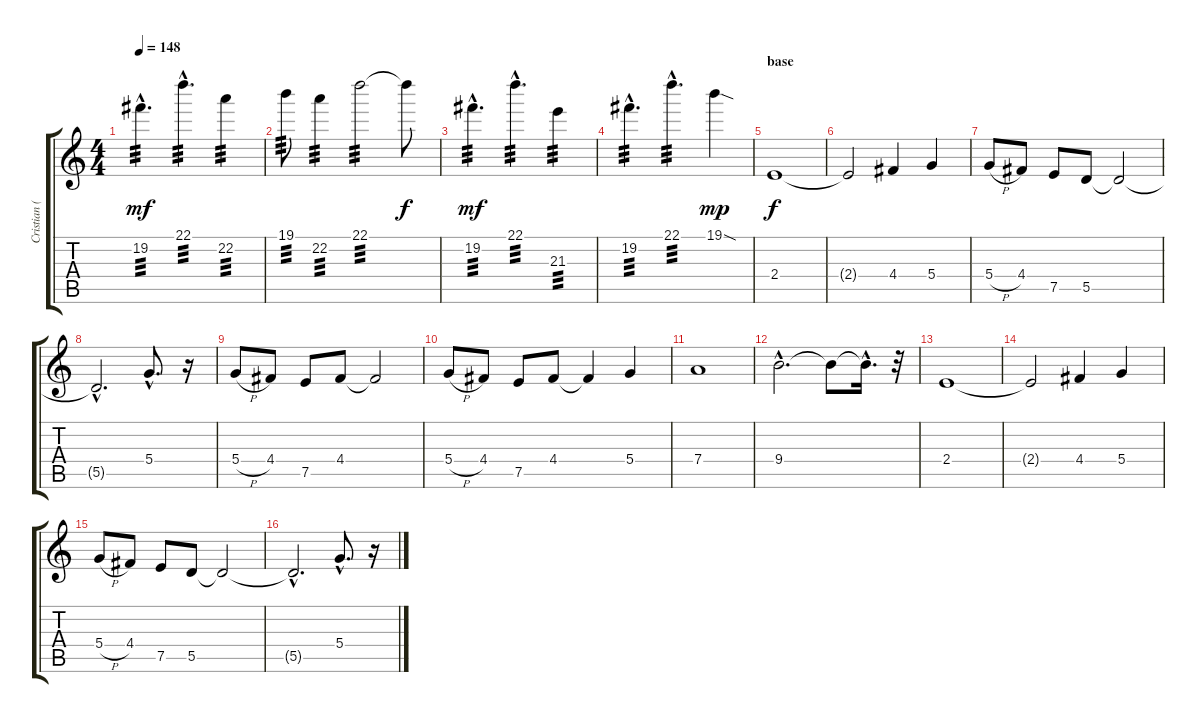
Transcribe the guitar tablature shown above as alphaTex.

\track ("Cristian (guitarra)" "Cristian (") {instrument electricguitarclean}
\staff {score tabs}
\tuning (E4 B3 G3 D3 A2 E2) {hide}
\ts (4 4)
\tempo 148
\clef g2
\ks c
19.2{hac}.4{d tp 3 dy mf} 22.1{hac}.4{d tp 3} 22.2.4{tp 3} |
19.1.8{tp 3} 22.2.4{tp 3} 22.1.2{tp 3} 22.1{t}.8{dy f} |
19.2{hac}.4{d tp 3 dy mf} 22.1{hac}.4{d tp 3} 21.3.4{tp 3} |
19.2{hac}.4{d tp 3} 22.1{hac}.4{d tp 3} 19.1{sod}.4{dy mp} |
\section ("" "base")
2.4.1{dy f volume 15} |
2.4{t}.2 4.4.4 5.4.4 |
5.4{h}.8 4.4.8 7.5.8 5.5.8 5.5{t}.2 |
5.5{hac t}.2{d} 5.4{hac}.8{d} r.16 |
5.4{h}.8 4.4.8 7.5.8 4.4.8 4.4{t}.2 |
5.4{h}.8 4.4.8 7.5.8 4.4.8 4.4{t}.4 5.4.4 |
7.4.1 |
9.4{hac}.2{d} 9.4{t}.8 9.4{hac t}.16{d} r.32 |
2.4.1 |
2.4{t}.2 4.4.4 5.4.4 |
5.4{h}.8 4.4.8 7.5.8 5.5.8 5.5{t}.2 |
5.5{hac t}.2{d} 5.4{hac}.8{d} r.16
